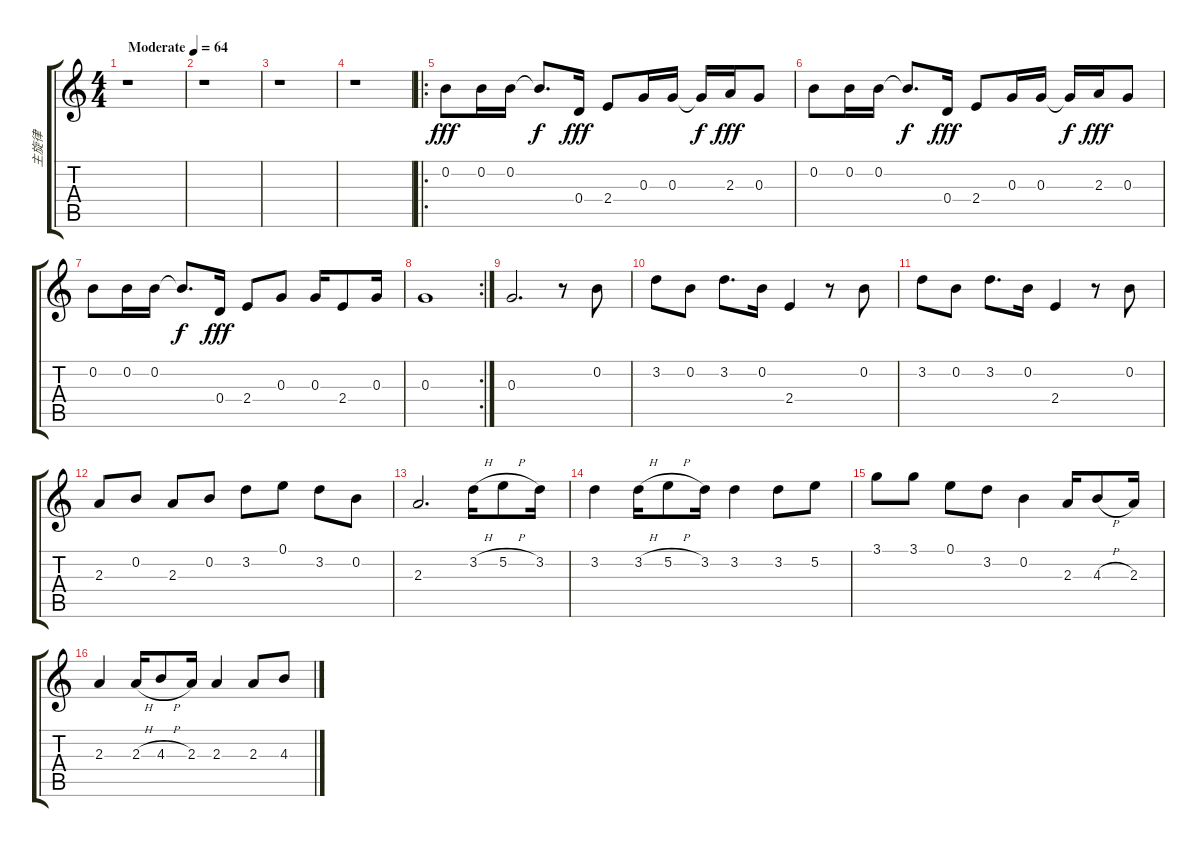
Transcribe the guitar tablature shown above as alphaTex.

\track ("主旋律" "主旋律") {instrument electricguitarjazz}
\staff {score tabs}
\tuning (E4 B3 G3 D3 A2 E2) {hide}
\ts (4 4)
\tempo (64 "Moderate")
\clef g2
\ks c
r.1{dy fff instrument electricguitarjazz} |
r.1 |
r.1 |
r.1 |
\ro
0.2.8 0.2.16 0.2.16 0.2{t}.8{d dy f} 0.4.16{dy fff} 2.4.8 0.3.16 0.3.16 0.3{t}.16{dy f} 2.3.16{dy fff} 0.3.8 |
0.2.8 0.2.16 0.2.16 0.2{t}.8{d dy f} 0.4.16{dy fff} 2.4.8 0.3.16 0.3.16 0.3{t}.16{dy f} 2.3.16{dy fff} 0.3.8 |
0.2.8 0.2.16 0.2.16 0.2{t}.8{d dy f} 0.4.16{dy fff} 2.4.8 0.3.8 0.3.16 2.4.8 0.3.16 |
\rc 2
0.3.1 |
0.3.2{d} r.8 0.2.8 |
3.2.8 0.2.8 3.2.8{d} 0.2.16 2.4.4 r.8 0.2.8 |
3.2.8 0.2.8 3.2.8{d} 0.2.16 2.4.4 r.8 0.2.8 |
2.3.8 0.2.8 2.3.8 0.2.8 3.2.8 0.1.8 3.2.8 0.2.8 |
2.3.2{d} 3.2{h}.16 5.2{h}.8 3.2.16 |
3.2.4 3.2{h}.16 5.2{h}.8 3.2.16 3.2.4 3.2.8 5.2.8 |
3.1.8 3.1.8 0.1.8 3.2.8 0.2.4 2.3.16 4.3{h}.8 2.3.16 |
2.3.4 2.3{h}.16 4.3{h}.8 2.3.16 2.3.4 2.3.8 4.3.8
